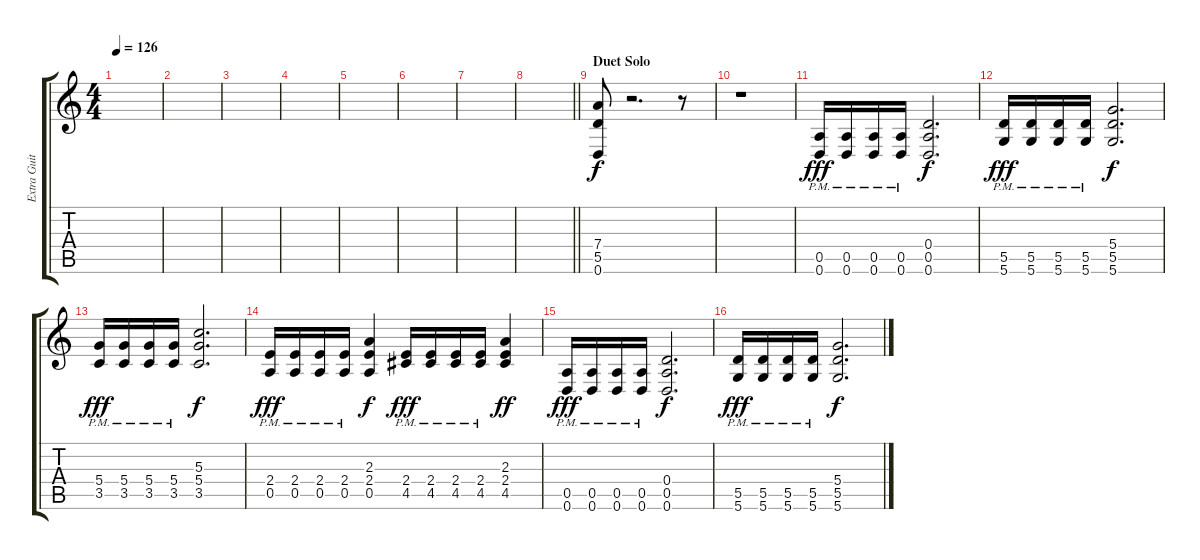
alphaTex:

\track ("Extra Guitar" "Extra Guit") {instrument distortionguitar}
\staff {score tabs}
\tuning (E4 B3 G3 D3 A2 D2) {hide}
\ts (4 4)
\tempo 126
\clef g2
\ks c
|
|
|
|
|
|
|
\barLineRight lightlight
|
\section ("" "Duet Solo")
(7.4 5.5 0.6).8{volume 12 balance 2} r.2{d} r.8 |
r.1 |
(0.5{pm} 0.6{pm}).16{dy fff} (0.5{pm} 0.6{pm}).16 (0.5{pm} 0.6{pm}).16 (0.5{pm} 0.6{pm}).16 (0.4 0.5 0.6).2{d dy f} |
(5.5{pm} 5.6{pm}).16{dy fff} (5.5{pm} 5.6{pm}).16 (5.5{pm} 5.6{pm}).16 (5.5{pm} 5.6{pm}).16 (5.4 5.5 5.6).2{d dy f} |
(5.4{pm} 3.5{pm}).16{dy fff} (5.4{pm} 3.5{pm}).16 (5.4{pm} 3.5{pm}).16 (5.4{pm} 3.5{pm}).16 (5.3 5.4 3.5).2{d dy f} |
(2.4{pm} 0.5{pm}).16{dy fff} (2.4{pm} 0.5{pm}).16 (2.4{pm} 0.5{pm}).16 (2.4{pm} 0.5{pm}).16 (2.3 2.4 0.5).4{dy f} (2.4{pm} 4.5{pm}).16{dy fff} (2.4{pm} 4.5{pm}).16 (2.4{pm} 4.5{pm}).16 (2.4{pm} 4.5{pm}).16 (2.3 2.4 4.5).4{dy ff} |
(0.5{pm} 0.6{pm}).16{dy fff} (0.5{pm} 0.6{pm}).16 (0.5{pm} 0.6{pm}).16 (0.5{pm} 0.6{pm}).16 (0.4 0.5 0.6).2{d dy f} |
(5.5{pm} 5.6{pm}).16{dy fff} (5.5{pm} 5.6{pm}).16 (5.5{pm} 5.6{pm}).16 (5.5{pm} 5.6{pm}).16 (5.4 5.5 5.6).2{d dy f}
